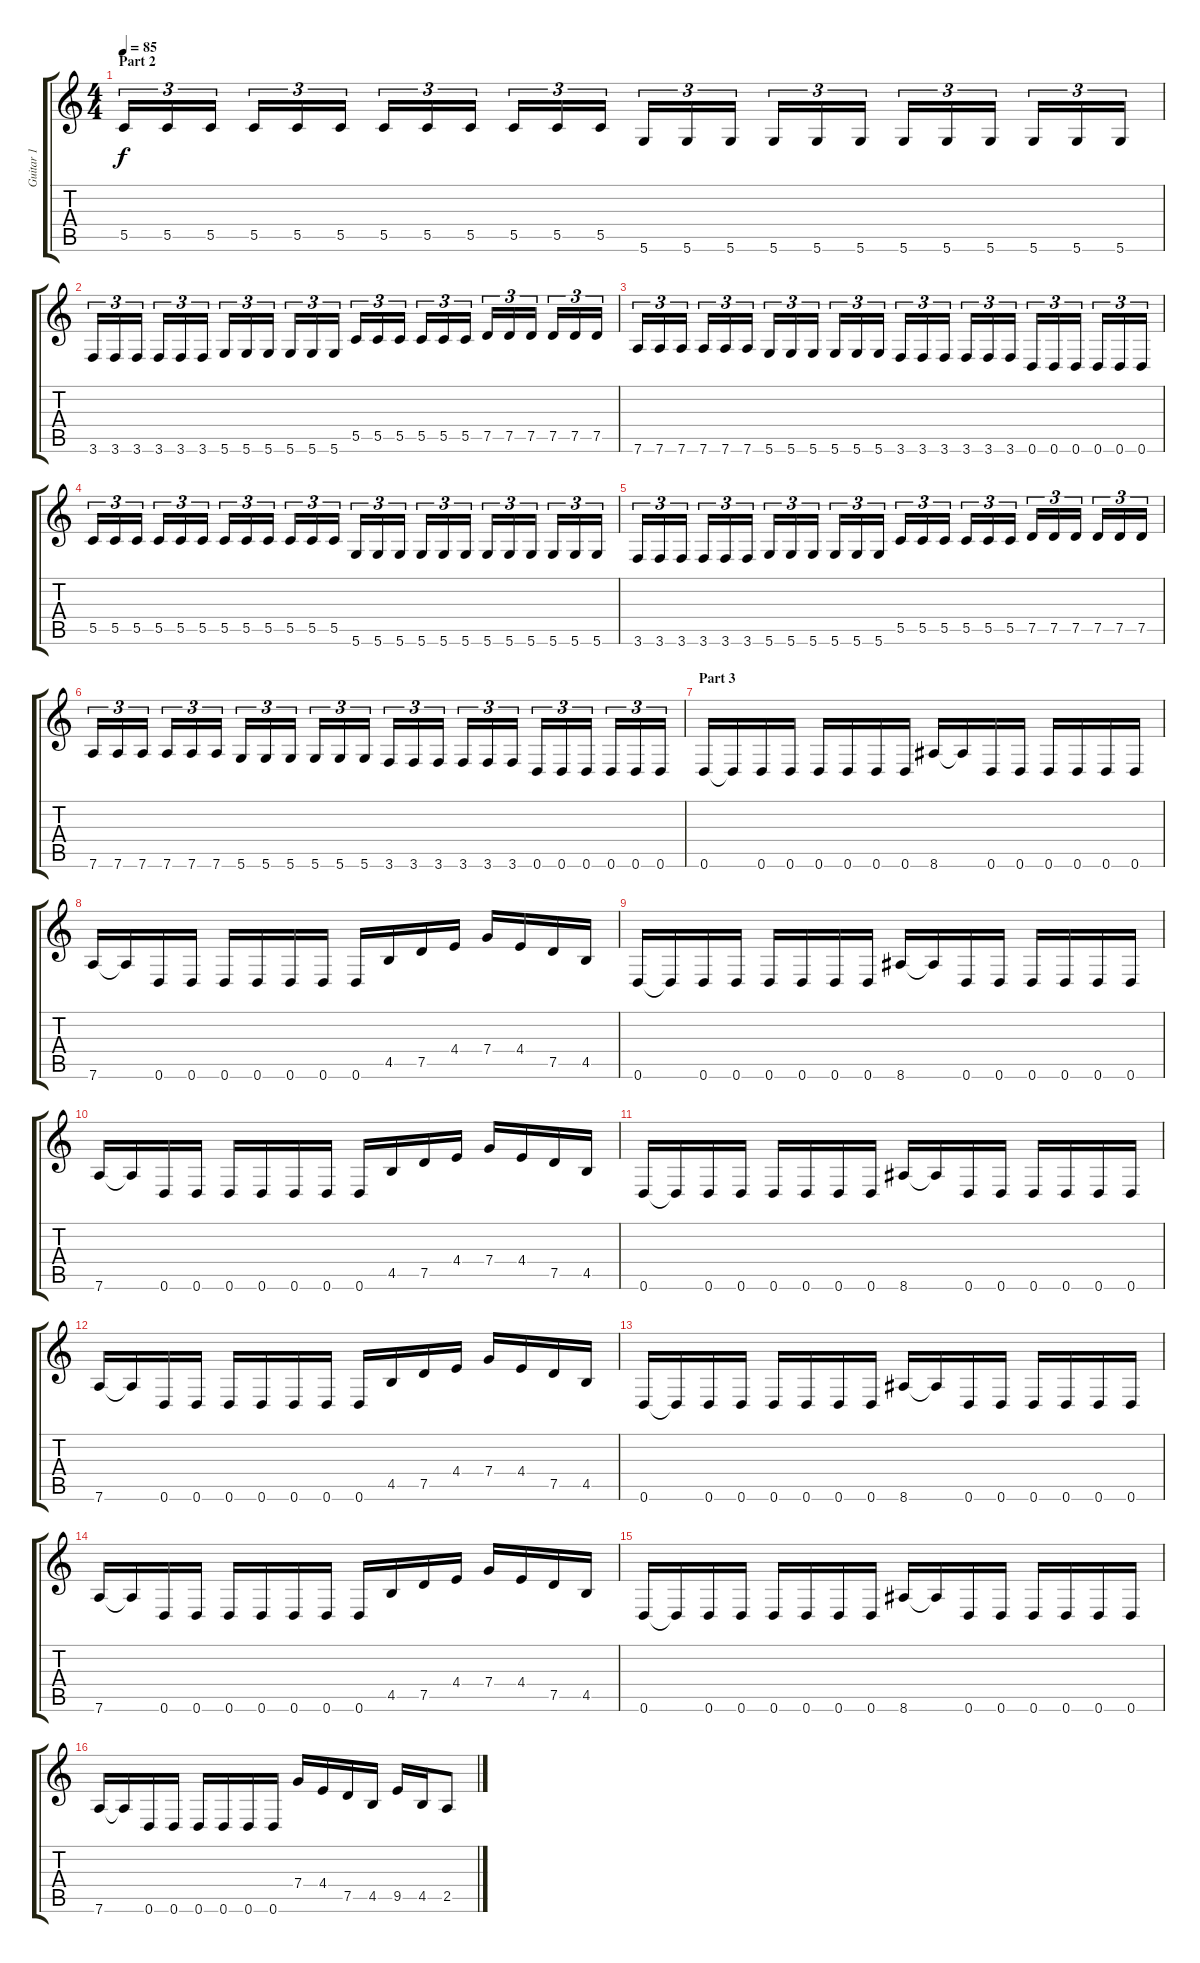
\track ("Guitar 1" "Guitar 1") {instrument distortionguitar}
\staff {score tabs}
\tuning (D4 A3 F3 C3 G2 D2) {hide}
\ts (4 4)
\section ("" "Part 2")
\tempo 85
\clef g2
\ks c
5.5.16{tu (3 2) dy f} 5.5.16{tu (3 2)} 5.5.16{tu (3 2)} 5.5.16{tu (3 2)} 5.5.16{tu (3 2)} 5.5.16{tu (3 2)} 5.5.16{tu (3 2)} 5.5.16{tu (3 2)} 5.5.16{tu (3 2)} 5.5.16{tu (3 2)} 5.5.16{tu (3 2)} 5.5.16{tu (3 2)} 5.6.16{tu (3 2)} 5.6.16{tu (3 2)} 5.6.16{tu (3 2)} 5.6.16{tu (3 2)} 5.6.16{tu (3 2)} 5.6.16{tu (3 2)} 5.6.16{tu (3 2)} 5.6.16{tu (3 2)} 5.6.16{tu (3 2)} 5.6.16{tu (3 2)} 5.6.16{tu (3 2)} 5.6.16{tu (3 2)} |
3.6.16{tu (3 2)} 3.6.16{tu (3 2)} 3.6.16{tu (3 2)} 3.6.16{tu (3 2)} 3.6.16{tu (3 2)} 3.6.16{tu (3 2)} 5.6.16{tu (3 2)} 5.6.16{tu (3 2)} 5.6.16{tu (3 2)} 5.6.16{tu (3 2)} 5.6.16{tu (3 2)} 5.6.16{tu (3 2)} 5.5.16{tu (3 2)} 5.5.16{tu (3 2)} 5.5.16{tu (3 2)} 5.5.16{tu (3 2)} 5.5.16{tu (3 2)} 5.5.16{tu (3 2)} 7.5.16{tu (3 2)} 7.5.16{tu (3 2)} 7.5.16{tu (3 2)} 7.5.16{tu (3 2)} 7.5.16{tu (3 2)} 7.5.16{tu (3 2)} |
7.6.16{tu (3 2)} 7.6.16{tu (3 2)} 7.6.16{tu (3 2)} 7.6.16{tu (3 2)} 7.6.16{tu (3 2)} 7.6.16{tu (3 2)} 5.6.16{tu (3 2)} 5.6.16{tu (3 2)} 5.6.16{tu (3 2)} 5.6.16{tu (3 2)} 5.6.16{tu (3 2)} 5.6.16{tu (3 2)} 3.6.16{tu (3 2)} 3.6.16{tu (3 2)} 3.6.16{tu (3 2)} 3.6.16{tu (3 2)} 3.6.16{tu (3 2)} 3.6.16{tu (3 2)} 0.6.16{tu (3 2)} 0.6.16{tu (3 2)} 0.6.16{tu (3 2)} 0.6.16{tu (3 2)} 0.6.16{tu (3 2)} 0.6.16{tu (3 2)} |
5.5.16{tu (3 2)} 5.5.16{tu (3 2)} 5.5.16{tu (3 2)} 5.5.16{tu (3 2)} 5.5.16{tu (3 2)} 5.5.16{tu (3 2)} 5.5.16{tu (3 2)} 5.5.16{tu (3 2)} 5.5.16{tu (3 2)} 5.5.16{tu (3 2)} 5.5.16{tu (3 2)} 5.5.16{tu (3 2)} 5.6.16{tu (3 2)} 5.6.16{tu (3 2)} 5.6.16{tu (3 2)} 5.6.16{tu (3 2)} 5.6.16{tu (3 2)} 5.6.16{tu (3 2)} 5.6.16{tu (3 2)} 5.6.16{tu (3 2)} 5.6.16{tu (3 2)} 5.6.16{tu (3 2)} 5.6.16{tu (3 2)} 5.6.16{tu (3 2)} |
3.6.16{tu (3 2)} 3.6.16{tu (3 2)} 3.6.16{tu (3 2)} 3.6.16{tu (3 2)} 3.6.16{tu (3 2)} 3.6.16{tu (3 2)} 5.6.16{tu (3 2)} 5.6.16{tu (3 2)} 5.6.16{tu (3 2)} 5.6.16{tu (3 2)} 5.6.16{tu (3 2)} 5.6.16{tu (3 2)} 5.5.16{tu (3 2)} 5.5.16{tu (3 2)} 5.5.16{tu (3 2)} 5.5.16{tu (3 2)} 5.5.16{tu (3 2)} 5.5.16{tu (3 2)} 7.5.16{tu (3 2)} 7.5.16{tu (3 2)} 7.5.16{tu (3 2)} 7.5.16{tu (3 2)} 7.5.16{tu (3 2)} 7.5.16{tu (3 2)} |
7.6.16{tu (3 2)} 7.6.16{tu (3 2)} 7.6.16{tu (3 2)} 7.6.16{tu (3 2)} 7.6.16{tu (3 2)} 7.6.16{tu (3 2)} 5.6.16{tu (3 2)} 5.6.16{tu (3 2)} 5.6.16{tu (3 2)} 5.6.16{tu (3 2)} 5.6.16{tu (3 2)} 5.6.16{tu (3 2)} 3.6.16{tu (3 2)} 3.6.16{tu (3 2)} 3.6.16{tu (3 2)} 3.6.16{tu (3 2)} 3.6.16{tu (3 2)} 3.6.16{tu (3 2)} 0.6.16{tu (3 2)} 0.6.16{tu (3 2)} 0.6.16{tu (3 2)} 0.6.16{tu (3 2)} 0.6.16{tu (3 2)} 0.6.16{tu (3 2)} |
\section ("" "Part 3")
0.6.16 0.6{t}.16 0.6.16 0.6.16 0.6.16 0.6.16 0.6.16 0.6.16 8.6.16 8.6{t}.16 0.6.16 0.6.16 0.6.16 0.6.16 0.6.16 0.6.16 |
7.6.16 7.6{t}.16 0.6.16 0.6.16 0.6.16 0.6.16 0.6.16 0.6.16 0.6.16 4.5.16 7.5.16 4.4.16 7.4.16 4.4.16 7.5.16 4.5.16 |
0.6.16 0.6{t}.16 0.6.16 0.6.16 0.6.16 0.6.16 0.6.16 0.6.16 8.6.16 8.6{t}.16 0.6.16 0.6.16 0.6.16 0.6.16 0.6.16 0.6.16 |
7.6.16 7.6{t}.16 0.6.16 0.6.16 0.6.16 0.6.16 0.6.16 0.6.16 0.6.16 4.5.16 7.5.16 4.4.16 7.4.16 4.4.16 7.5.16 4.5.16 |
0.6.16 0.6{t}.16 0.6.16 0.6.16 0.6.16 0.6.16 0.6.16 0.6.16 8.6.16 8.6{t}.16 0.6.16 0.6.16 0.6.16 0.6.16 0.6.16 0.6.16 |
7.6.16 7.6{t}.16 0.6.16 0.6.16 0.6.16 0.6.16 0.6.16 0.6.16 0.6.16 4.5.16 7.5.16 4.4.16 7.4.16 4.4.16 7.5.16 4.5.16 |
0.6.16 0.6{t}.16 0.6.16 0.6.16 0.6.16 0.6.16 0.6.16 0.6.16 8.6.16 8.6{t}.16 0.6.16 0.6.16 0.6.16 0.6.16 0.6.16 0.6.16 |
7.6.16 7.6{t}.16 0.6.16 0.6.16 0.6.16 0.6.16 0.6.16 0.6.16 0.6.16 4.5.16 7.5.16 4.4.16 7.4.16 4.4.16 7.5.16 4.5.16 |
0.6.16 0.6{t}.16 0.6.16 0.6.16 0.6.16 0.6.16 0.6.16 0.6.16 8.6.16 8.6{t}.16 0.6.16 0.6.16 0.6.16 0.6.16 0.6.16 0.6.16 |
7.6.16 7.6{t}.16 0.6.16 0.6.16 0.6.16 0.6.16 0.6.16 0.6.16 7.4.16 4.4.16 7.5.16 4.5.16 9.5.16 4.5.16 2.5.8
